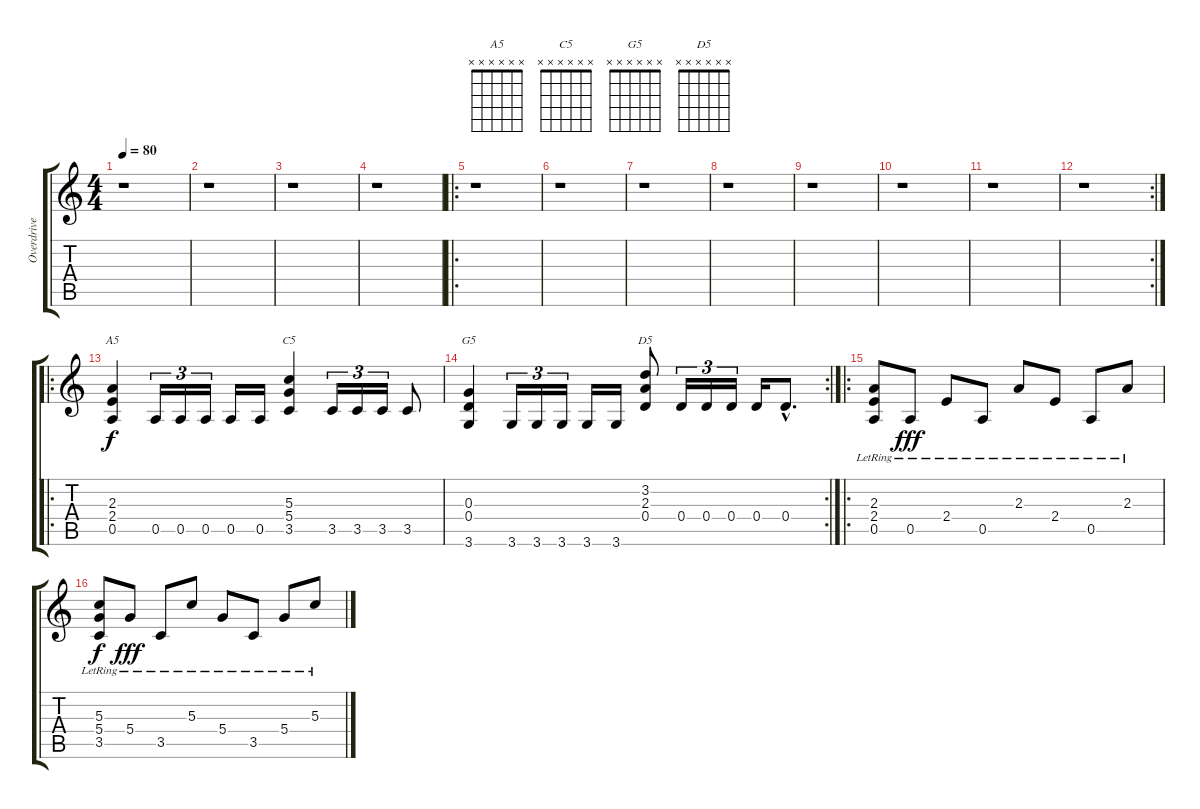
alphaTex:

\track ("Overdrive Overdub" "Overdrive ") {instrument overdrivenguitar}
\staff {score tabs}
\tuning (E4 B3 G3 D3 A2 E2) {hide}
\chord ("A5" x x x x x x)
\chord ("C5" x x x x x x)
\chord ("G5" x x x x x x)
\chord ("D5" x x x x x x)
\ts (4 4)
\tempo 80
\clef g2
\ks c
r.1{dy f instrument overdrivenguitar} |
r.1 |
r.1 |
r.1 |
\ro
r.1 |
r.1 |
r.1 |
r.1 |
r.1 |
r.1 |
r.1 |
\rc 2
r.1 |
\ro
(2.3 2.4 0.5).4{ch "A5"} 0.5.16{tu (3 2)} 0.5.16{tu (3 2)} 0.5.16{tu (3 2)} 0.5.16 0.5.16 (5.3 5.4 3.5).4{ch "C5"} 3.5.16{tu (3 2)} 3.5.16{tu (3 2)} 3.5.16{tu (3 2)} 3.5.8 |
\rc 2
(0.3 0.4 3.6).4{ch "G5"} 3.6.16{tu (3 2)} 3.6.16{tu (3 2)} 3.6.16{tu (3 2)} 3.6.16 3.6.16 (3.2 2.3 0.4).8{ch "D5"} 0.4.16{tu (3 2)} 0.4.16{tu (3 2)} 0.4.16{tu (3 2)} 0.4.16 0.4{hac}.8{d} |
\ro
(2.3{lr} 2.4{lr} 0.5{lr}).8 0.5{lr}.8{dy fff} 2.4{lr}.8 0.5{lr}.8 2.3{lr}.8 2.4{lr}.8 0.5{lr}.8 2.3{lr}.8 |
(5.3{lr} 5.4{lr} 3.5{lr}).8{dy f} 5.4{lr}.8{dy fff} 3.5{lr}.8 5.3{lr}.8 5.4{lr}.8 3.5{lr}.8 5.4{lr}.8 5.3{lr}.8
